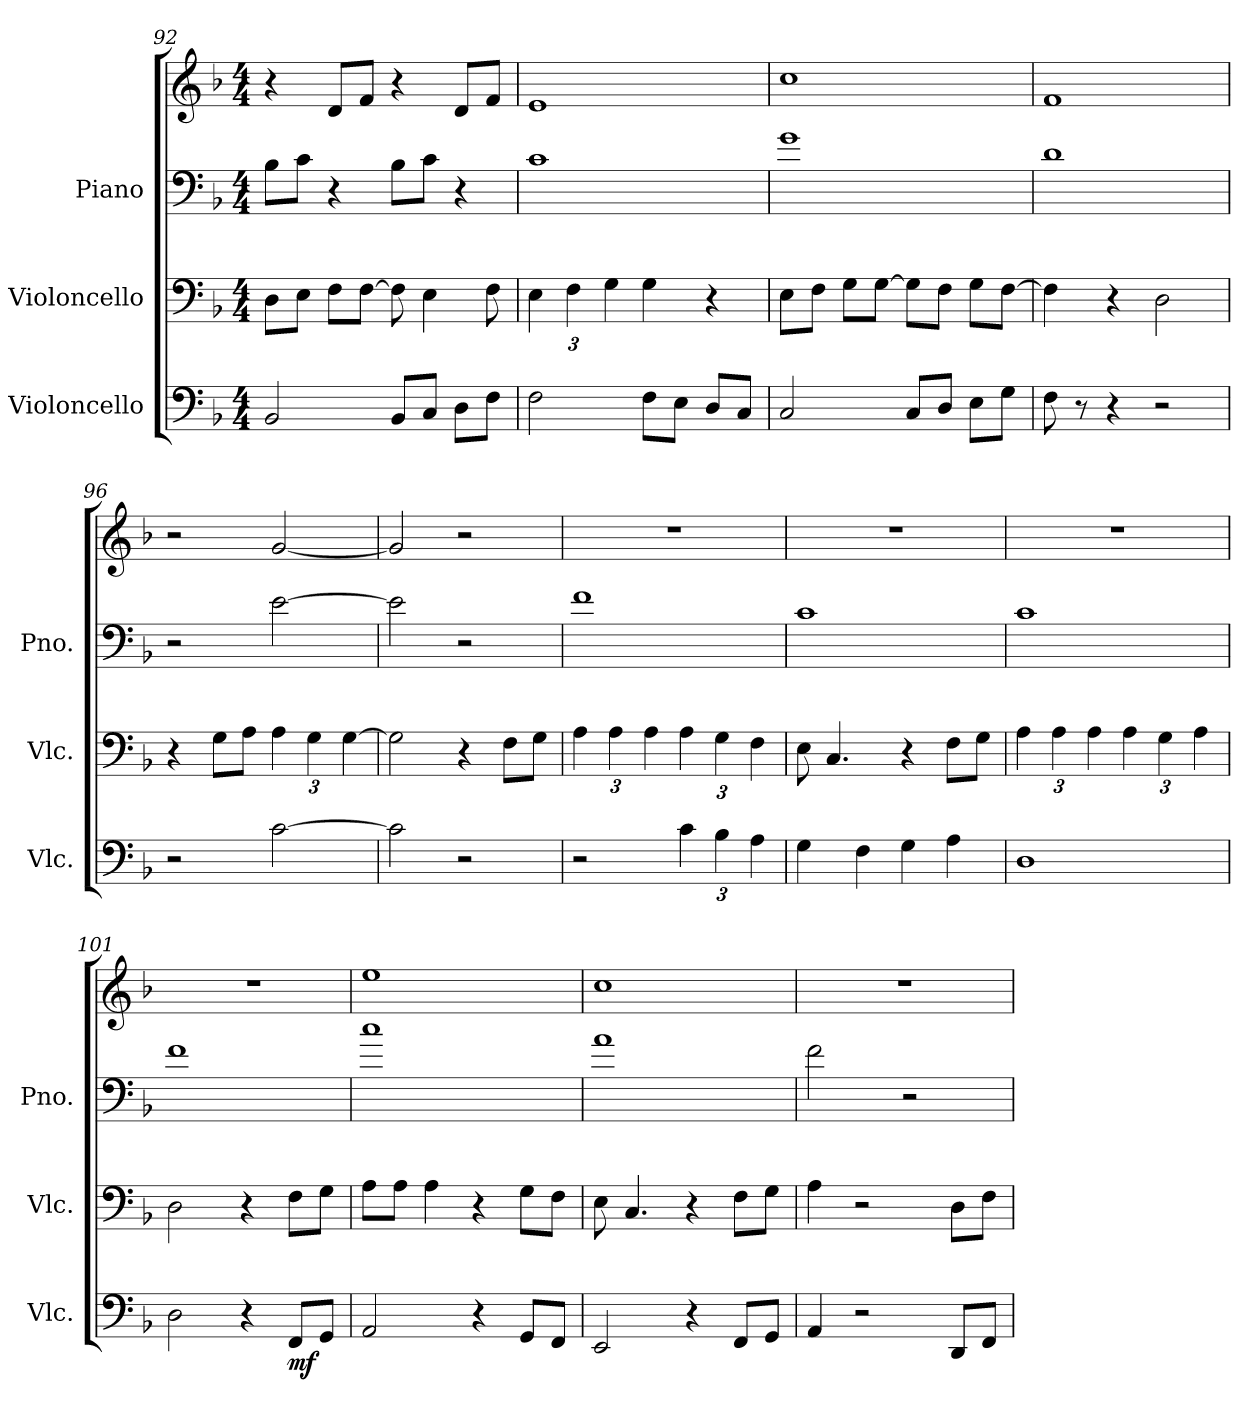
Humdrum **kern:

**kern	**dynam	**kern	**kern	**kern
*part3	*part3	*part2	*part1	*part1
*staff4	*staff4	*staff3	*staff2	*staff1
*I"Violoncello	*	*I"Violoncello	*I"Piano	*
*I'Vlc.	*	*I'Vlc.	*I'Pno.	*
!!LO:LB:g=z
*clefF4	*	*clefF4	*clefF4	*clefG2
*k[b-]	*	*k[b-]	*k[b-]	*k[b-]
*M4/4	*	*M4/4	*M4/4	*M4/4
=92	=92	=92	=92	=92
2BB-/	.	8D\L	8B-\L	4r
.	.	8E\J	8c\J	.
.	.	8F\L	4r	8d/L
.	.	[8F\J	.	8f/J
8BB-/L	.	8F\]	8B-\L	4r
8C/J	.	4E\	8c\J	.
8D\L	.	.	4r	8d/L
8F\J	.	8F\	.	8f/J
=93	=93	=93	=93	=93
*	*	*Xbrackettup	*	*
2F\	.	6E\	1c	1e
.	.	6F\	.	.
.	.	6G\	.	.
8F\L	.	4G\	.	.
8E\J	.	.	.	.
8D/L	.	4r	.	.
8C/J	.	.	.	.
=94	=94	=94	=94	=94
2C/	.	8E\L	1g	1cc
.	.	8F\J	.	.
.	.	8G\L	.	.
.	.	[8G\J	.	.
8C/L	.	8G\L]	.	.
8D/J	.	8F\J	.	.
8E\L	.	8G\L	.	.
8G\J	.	[8F\J	.	.
=95	=95	=95	=95	=95
8F\	.	4F\]	1d	1f
8r	.	.	.	.
4r	.	4r	.	.
2r	.	2D\	.	.
=96	=96	=96	=96	=96
2r	.	4r	2r	2r
.	.	8G\L	.	.
.	.	8A\J	.	.
[2c\	.	6A\	[2e\	[2g/
.	.	6G\	.	.
.	.	[6G\	.	.
=97	=97	=97	=97	=97
2c\]	.	2G\]	2e\]	2g/]
2r	.	4r	2r	2r
.	.	8F\L	.	.
.	.	8G\J	.	.
=98	=98	=98	=98	=98
2r	.	6A\	1f	1r
.	.	6A\	.	.
.	.	6A\	.	.
*Xbrackettup	*	*	*	*
6c\	.	6A\	.	.
6B-\	.	6G\	.	.
6A\	.	6F\	.	.
=99	=99	=99	=99	=99
4G\	.	8E\	1c	1r
.	.	4.C/	.	.
4F\	.	.	.	.
4G\	.	4r	.	.
4A\	.	8F\L	.	.
.	.	8G\J	.	.
=100	=100	=100	=100	=100
1D	.	6A\	1c	1r
.	.	6A\	.	.
.	.	6A\	.	.
.	.	6A\	.	.
.	.	6G\	.	.
.	.	6A\	.	.
=101	=101	=101	=101	=101
2D\	.	2D\	1f	1r
4r	.	4r	.	.
!	!LO:DY:b	!	!	!
8FF/L	mf	8F\L	.	.
8GG/J	.	8G\J	.	.
=102	=102	=102	=102	=102
2AA/	.	8A\L	1cc	1ee
.	.	8A\J	.	.
.	.	4A\	.	.
4r	.	4r	.	.
8GG/L	.	8G\L	.	.
8FF/J	.	8F\J	.	.
=103	=103	=103	=103	=103
2EE/	.	8E\	1a	1cc
.	.	4.C/	.	.
4r	.	4r	.	.
8FF/L	.	8F\L	.	.
8GG/J	.	8G\J	.	.
=104	=104	=104	=104	=104
4AA/	.	4A\	2f\	1r
2r	.	2r	.	.
.	.	.	2r	.
8DD/L	.	8D\L	.	.
8FF/J	.	8F\J	.	.
=	=	=	=	=
*-	*-	*-	*-	*-
